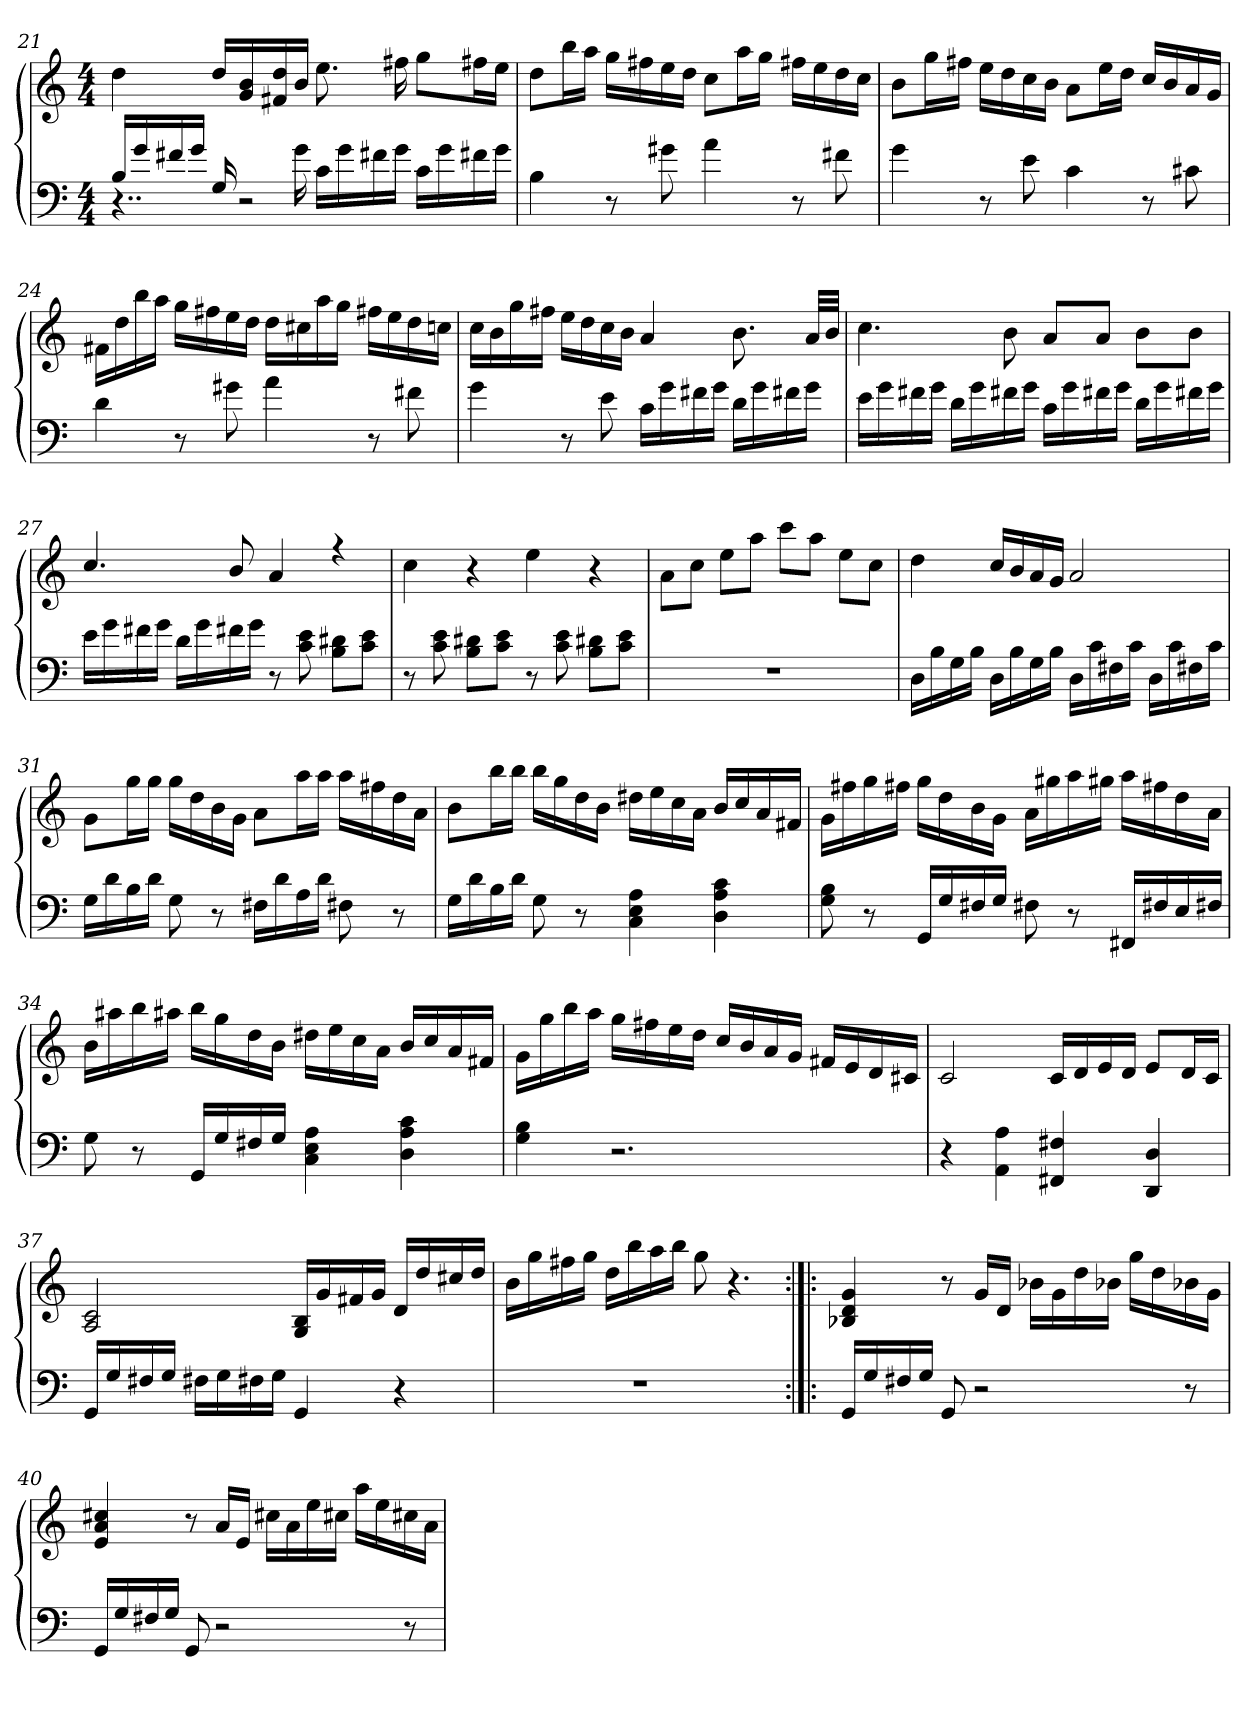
**kern	**kern
*part1	*part1
*staff2	*staff1
*clefF4	*clefG2
*k[]	*k[]
*C:	*C:
*M4/4	*M4/4
=21	=21
*^	*
*	*^	*
1ryy	4..r	16BLL	4dd
.	.	16g	.
.	.	16f#X	.
.	.	16gJJ	.
.	.	16G	16ddLL
.	.	2r	16b 16g
.	.	.	16dd 16f#X
.	16g	.	16bJJ
.	16cLL	.	8.ee
.	16g	.	.
.	16f#X	.	.
.	16gJJ	.	16ff#X
.	16cLL	.	8ggL
.	16g	8.ryy	.
.	16f#X	.	16ff#XL
.	16gJJ	.	16eeJJ
*v	*v	*v	*
=22	=22
4B	8ddL
.	16bbL
.	16aaJJ
8r	16ggLL
.	16ff#X
8g#X	16ee
.	16ddJJ
4a	8ccL
.	16aaL
.	16ggJJ
8r	16ff#XLL
.	16ee
8f#X	16dd
.	16ccJJ
=23	=23
4g	8bL
.	16ggL
.	16ff#XJJ
8r	16eeLL
.	16dd
8e	16cc
.	16bJJ
4c	8aL
.	16eeL
.	16ddJJ
8r	16ccLL
.	16b
8c#X	16a
.	16gJJ
=24	=24
4d	16f#XLL
.	16dd
.	16bb
.	16aaJJ
8r	16ggLL
.	16ff#X
8g#X	16ee
.	16ddJJ
4a	16ddLL
.	16cc#X
.	16aa
.	16ggJJ
8r	16ff#XLL
.	16ee
8f#X	16dd
.	16ccnJJ
=25	=25
4g	16ccLL
.	16b
.	16gg
.	16ff#XJJ
8r	16eeLL
.	16dd
8e	16cc
.	16bJJ
16cLL	4a
16g	.
16f#X	.
16gJJ	.
16dLL	8.b
16g	.
16f#X	.
16gJJ	32aLLL
.	32bJJJ
=26	=26
16eLL	4.cc
16g	.
16f#X	.
16gJJ	.
16dLL	.
16g	.
16f#X	8b
16gJJ	.
16cLL	8aL
16g	.
16f#X	8aJ
16gJJ	.
16dLL	8bL
16g	.
16f#X	8bJ
16gJJ	.
=27	=27
*	*^
16eLL	4.cc	1ryy
16g	.	.
16f#X	.	.
16gJJ	.	.
16dLL	.	.
16g	.	.
16f#X	8b	.
16gJJ	.	.
8r	4a	.
8c 8e	.	.
8B 8d#XL	4r	.
8c 8eJ	.	.
*	*v	*v
=28	=28
8r	4cc
8c 8e	.
8B 8d#XL	4r
8c 8eJ	.
8r	4ee
8c 8e	.
8B 8d#XL	4r
8c 8eJ	.
=29	=29
1r	8aL
.	8ccJ
.	8eeL
.	8aaJ
.	8cccL
.	8aaJ
.	8eeL
.	8ccJ
=30	=30
16DLL	4dd
16B	.
16G	.
16BJJ	.
16DLL	16ccLL
16B	16b
16G	16a
16BJJ	16gJJ
16DLL	2a
16c	.
16F#X	.
16cJJ	.
16DLL	.
16c	.
16F#X	.
16cJJ	.
=31	=31
16GLL	8gL
16d	.
16B	16ggL
16dJJ	16ggJJ
8G	16ggLL
.	16dd
8r	16b
.	16gJJ
16F#XLL	8aL
16d	.
16A	16aaL
16dJJ	16aaJJ
8F#X	16aaLL
.	16ff#X
8r	16dd
.	16aJJ
=32	=32
16GLL	8bL
16d	.
16B	16bbL
16dJJ	16bbJJ
8G	16bbLL
.	16gg
8r	16dd
.	16bJJ
4C 4E 4A	16dd#XLL
.	16ee
.	16cc
.	16aJJ
4D 4A 4c	16bLL
.	16cc
.	16a
.	16f#XJJ
=33	=33
8G 8B	16gLL
.	16ff#X
8r	16gg
.	16ff#XJJ
16GGLL	16ggLL
16G	16dd
16F#X	16b
16GJJ	16gJJ
8F#X	16aLL
.	16gg#X
8r	16aa
.	16gg#XJJ
16FF#XLL	16aaLL
16F#X	16ff#X
16E	16dd
16F#XJJ	16aJJ
=34	=34
8G	16bLL
.	16aa#X
8r	16bb
.	16aa#XJJ
16GGLL	16bbLL
16G	16gg
16F#X	16dd
16GJJ	16bJJ
4C 4E 4A	16dd#XLL
.	16ee
.	16cc
.	16aJJ
4D 4A 4c	16bLL
.	16cc
.	16a
.	16f#XJJ
=35	=35
4G 4B	16gLL
.	16gg
.	16bb
.	16aaJJ
2.r	16ggLL
.	16ff#X
.	16ee
.	16ddJJ
.	16ccLL
.	16b
.	16a
.	16gJJ
.	16f#XLL
.	16e
.	16d
.	16c#XJJ
=36	=36
4r	2c
4AA 4A	.
4FF#X 4F#X	16cLL
.	16d
.	16e
.	16dJJ
4DD 4D	8eL
.	16dL
.	16cJJ
=37	=37
16GGLL	2A 2c
16G	.
16F#X	.
16GJJ	.
16F#XLL	.
16G	.
16F#X	.
16GJJ	.
4GG	16G 16BLL
.	16g
.	16f#X
.	16gJJ
4r	16dLL
.	16dd
.	16cc#X
.	16ddJJ
=38	=38
1r	16bLL
.	16gg
.	16ff#X
.	16ggJJ
.	16ddLL
.	16bb
.	16aa
.	16bbJJ
.	8gg
.	4.r
=39:|!|:	=39:|!|:
16GGLL	4B-X 4d 4g
16G	.
16F#X	.
16GJJ	.
8GG	8r
2r	16gLL
.	16dJJ
.	16b-XLL
.	16g
.	16dd
.	16b-XJJ
.	16ggLL
.	16dd
8r	16b-X
.	16gJJ
=40	=40
16GGLL	4e 4a 4cc#X
16G	.
16F#X	.
16GJJ	.
8GG	8r
2r	16aLL
.	16eJJ
.	16cc#XLL
.	16a
.	16ee
.	16cc#XJJ
.	16aaLL
.	16ee
8r	16cc#X
.	16aJJ
=	=
*-	*-
